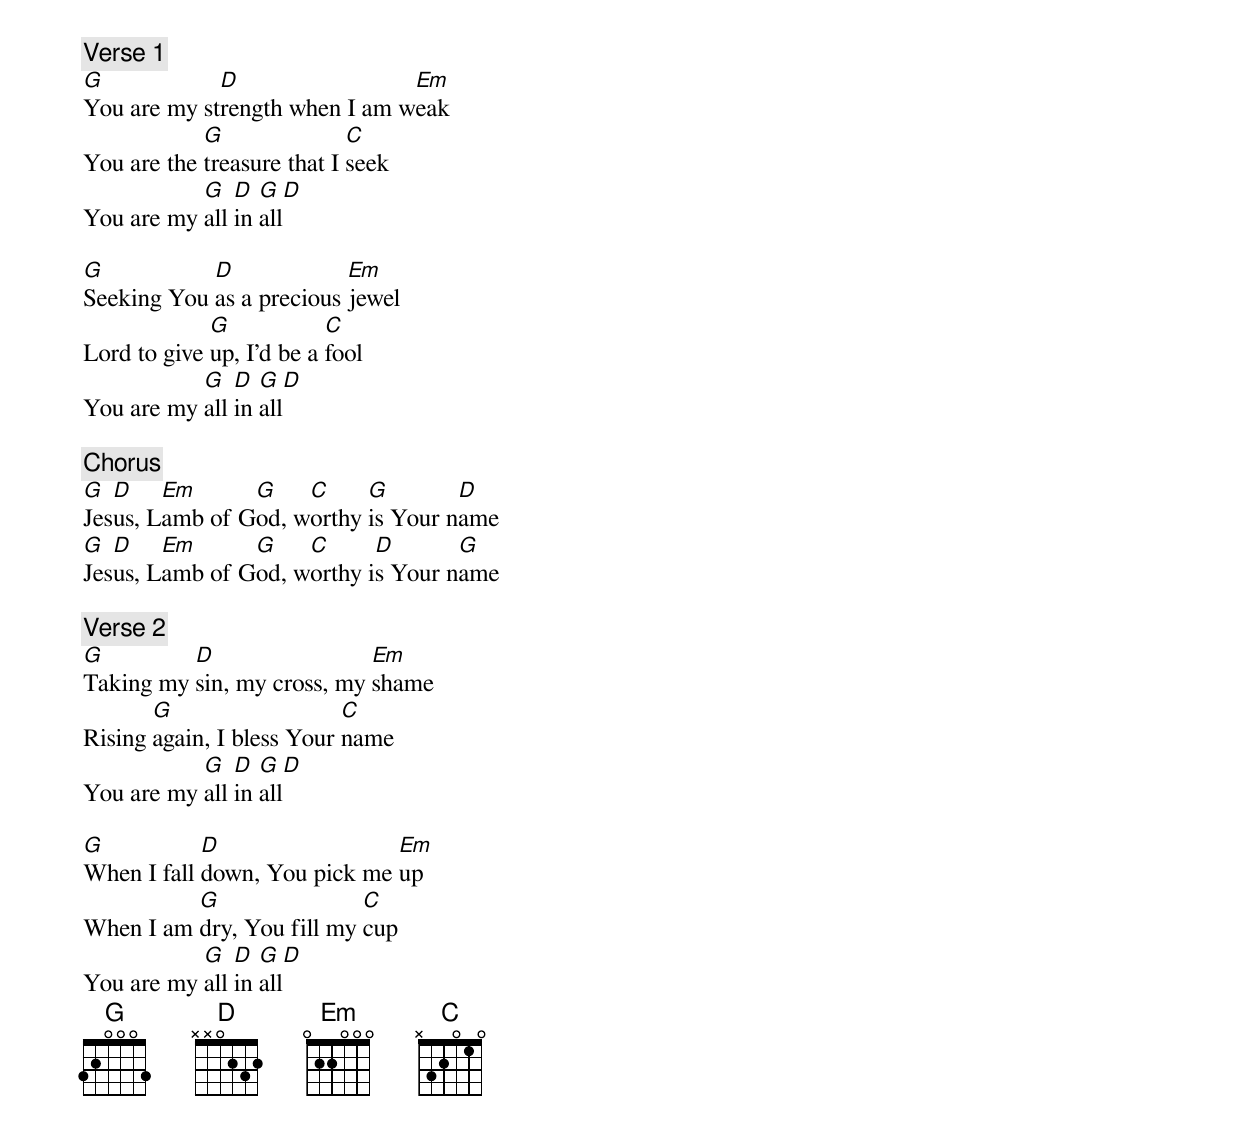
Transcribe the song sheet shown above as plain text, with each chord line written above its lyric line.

[Verse 1]
G            D                 Em
You are my strength when I am weak
            G               C
You are the treasure that I seek
           G   D  G   D
You are my all in all

G           D             Em
Seeking You as a precious jewel
             G            C
Lord to give up, I'd be a fool
           G   D  G   D
You are my all in all

[Chorus]
G  D    Em      G    C     G        D
Jesus, Lamb of God, worthy is Your name
G  D    Em      G    C      D       G
Jesus, Lamb of God, worthy is Your name

[Verse 2]
G         D                 Em
Taking my sin, my cross, my shame
       G                   C
Rising again, I bless Your name
           G   D  G   D
You are my all in all

G           D                 Em
When I fall down, You pick me up
          G                C
When I am dry, You fill my cup
           G   D  G   D
You are my all in all
